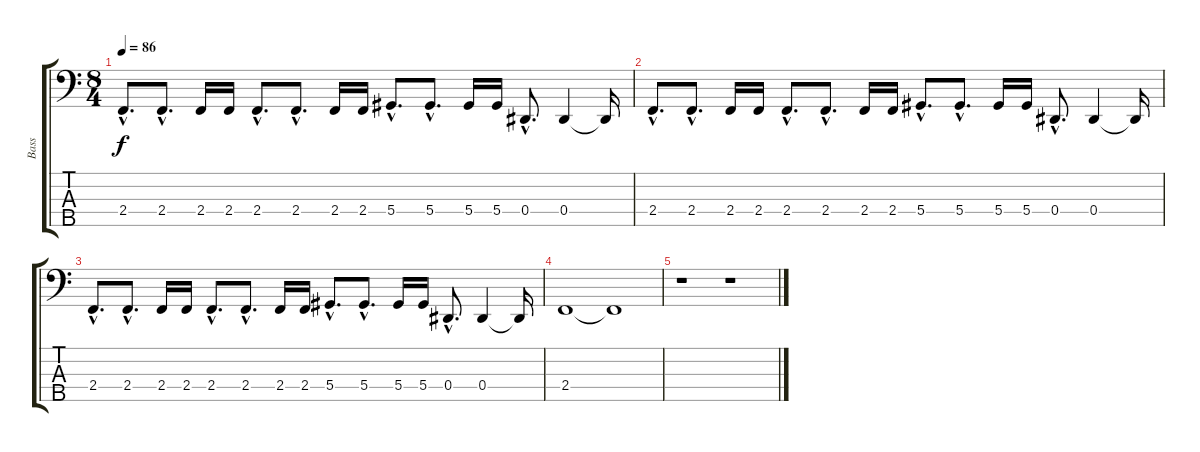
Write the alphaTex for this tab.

\track ("Bass" "Bass") {instrument electricbassfinger}
\staff {score tabs}
\tuning (Gb2 Db2 Ab1 Eb1 Bb0) {hide}
\ts (8 4)
\tempo 86
\clef f4
\ks c
2.4{hac}.8{d dy f} 2.4{hac}.8{d} 2.4.16 2.4.16 2.4{hac}.8{d} 2.4{hac}.8{d} 2.4.16 2.4.16 5.4{hac}.8{d} 5.4{hac}.8{d} 5.4.16 5.4.16 0.4{hac}.8{d} 0.4.4 0.4{t}.16 |
2.4{hac}.8{d} 2.4{hac}.8{d} 2.4.16 2.4.16 2.4{hac}.8{d} 2.4{hac}.8{d} 2.4.16 2.4.16 5.4{hac}.8{d} 5.4{hac}.8{d} 5.4.16 5.4.16 0.4{hac}.8{d} 0.4.4 0.4{t}.16 |
2.4{hac}.8{d} 2.4{hac}.8{d} 2.4.16 2.4.16 2.4{hac}.8{d} 2.4{hac}.8{d} 2.4.16 2.4.16 5.4{hac}.8{d} 5.4{hac}.8{d} 5.4.16 5.4.16 0.4{hac}.8{d} 0.4.4 0.4{t}.16 |
2.4.1 2.4{t}.1 |
r.1 r.1
